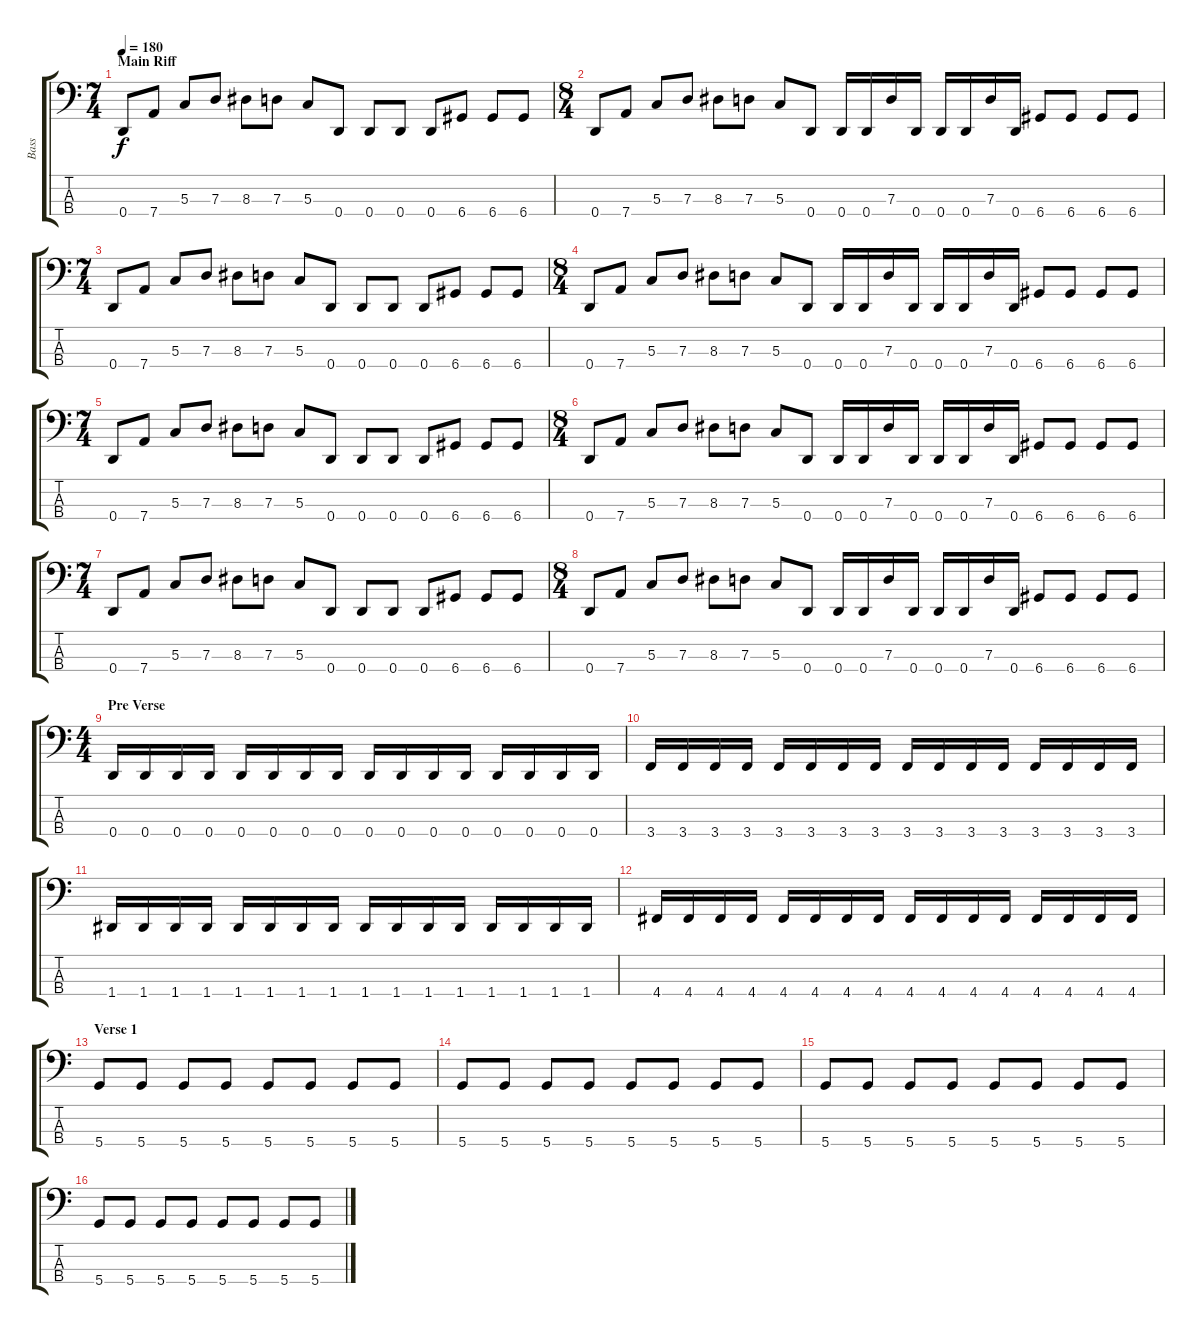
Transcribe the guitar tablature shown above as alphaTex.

\track ("Bass" "Bass") {instrument electricbassfinger}
\staff {score tabs}
\tuning (F2 C2 G1 D1) {hide}
\ts (7 4)
\section ("" "Main Riff")
\tempo 180
\clef f4
\ks c
0.4.8{dy f} 7.4.8 5.3.8 7.3.8 8.3.8 7.3.8 5.3.8 0.4.8 0.4.8 0.4.8 0.4.8 6.4.8 6.4.8 6.4.8 |
\ts (8 4)
0.4.8 7.4.8 5.3.8 7.3.8 8.3.8 7.3.8 5.3.8 0.4.8 0.4.16 0.4.16 7.3.16 0.4.16 0.4.16 0.4.16 7.3.16 0.4.16 6.4.8 6.4.8 6.4.8 6.4.8 |
\ts (7 4)
0.4.8 7.4.8 5.3.8 7.3.8 8.3.8 7.3.8 5.3.8 0.4.8 0.4.8 0.4.8 0.4.8 6.4.8 6.4.8 6.4.8 |
\ts (8 4)
0.4.8 7.4.8 5.3.8 7.3.8 8.3.8 7.3.8 5.3.8 0.4.8 0.4.16 0.4.16 7.3.16 0.4.16 0.4.16 0.4.16 7.3.16 0.4.16 6.4.8 6.4.8 6.4.8 6.4.8 |
\ts (7 4)
0.4.8 7.4.8 5.3.8 7.3.8 8.3.8 7.3.8 5.3.8 0.4.8 0.4.8 0.4.8 0.4.8 6.4.8 6.4.8 6.4.8 |
\ts (8 4)
0.4.8 7.4.8 5.3.8 7.3.8 8.3.8 7.3.8 5.3.8 0.4.8 0.4.16 0.4.16 7.3.16 0.4.16 0.4.16 0.4.16 7.3.16 0.4.16 6.4.8 6.4.8 6.4.8 6.4.8 |
\ts (7 4)
0.4.8 7.4.8 5.3.8 7.3.8 8.3.8 7.3.8 5.3.8 0.4.8 0.4.8 0.4.8 0.4.8 6.4.8 6.4.8 6.4.8 |
\ts (8 4)
0.4.8 7.4.8 5.3.8 7.3.8 8.3.8 7.3.8 5.3.8 0.4.8 0.4.16 0.4.16 7.3.16 0.4.16 0.4.16 0.4.16 7.3.16 0.4.16 6.4.8 6.4.8 6.4.8 6.4.8 |
\ts (4 4)
\section ("" "Pre Verse")
0.4.16 0.4.16 0.4.16 0.4.16 0.4.16 0.4.16 0.4.16 0.4.16 0.4.16 0.4.16 0.4.16 0.4.16 0.4.16 0.4.16 0.4.16 0.4.16 |
3.4.16 3.4.16 3.4.16 3.4.16 3.4.16 3.4.16 3.4.16 3.4.16 3.4.16 3.4.16 3.4.16 3.4.16 3.4.16 3.4.16 3.4.16 3.4.16 |
1.4.16 1.4.16 1.4.16 1.4.16 1.4.16 1.4.16 1.4.16 1.4.16 1.4.16 1.4.16 1.4.16 1.4.16 1.4.16 1.4.16 1.4.16 1.4.16 |
4.4.16 4.4.16 4.4.16 4.4.16 4.4.16 4.4.16 4.4.16 4.4.16 4.4.16 4.4.16 4.4.16 4.4.16 4.4.16 4.4.16 4.4.16 4.4.16 |
\section ("" "Verse 1")
5.4.8 5.4.8 5.4.8 5.4.8 5.4.8 5.4.8 5.4.8 5.4.8 |
5.4.8 5.4.8 5.4.8 5.4.8 5.4.8 5.4.8 5.4.8 5.4.8 |
5.4.8 5.4.8 5.4.8 5.4.8 5.4.8 5.4.8 5.4.8 5.4.8 |
5.4.8 5.4.8 5.4.8 5.4.8 5.4.8 5.4.8 5.4.8 5.4.8
